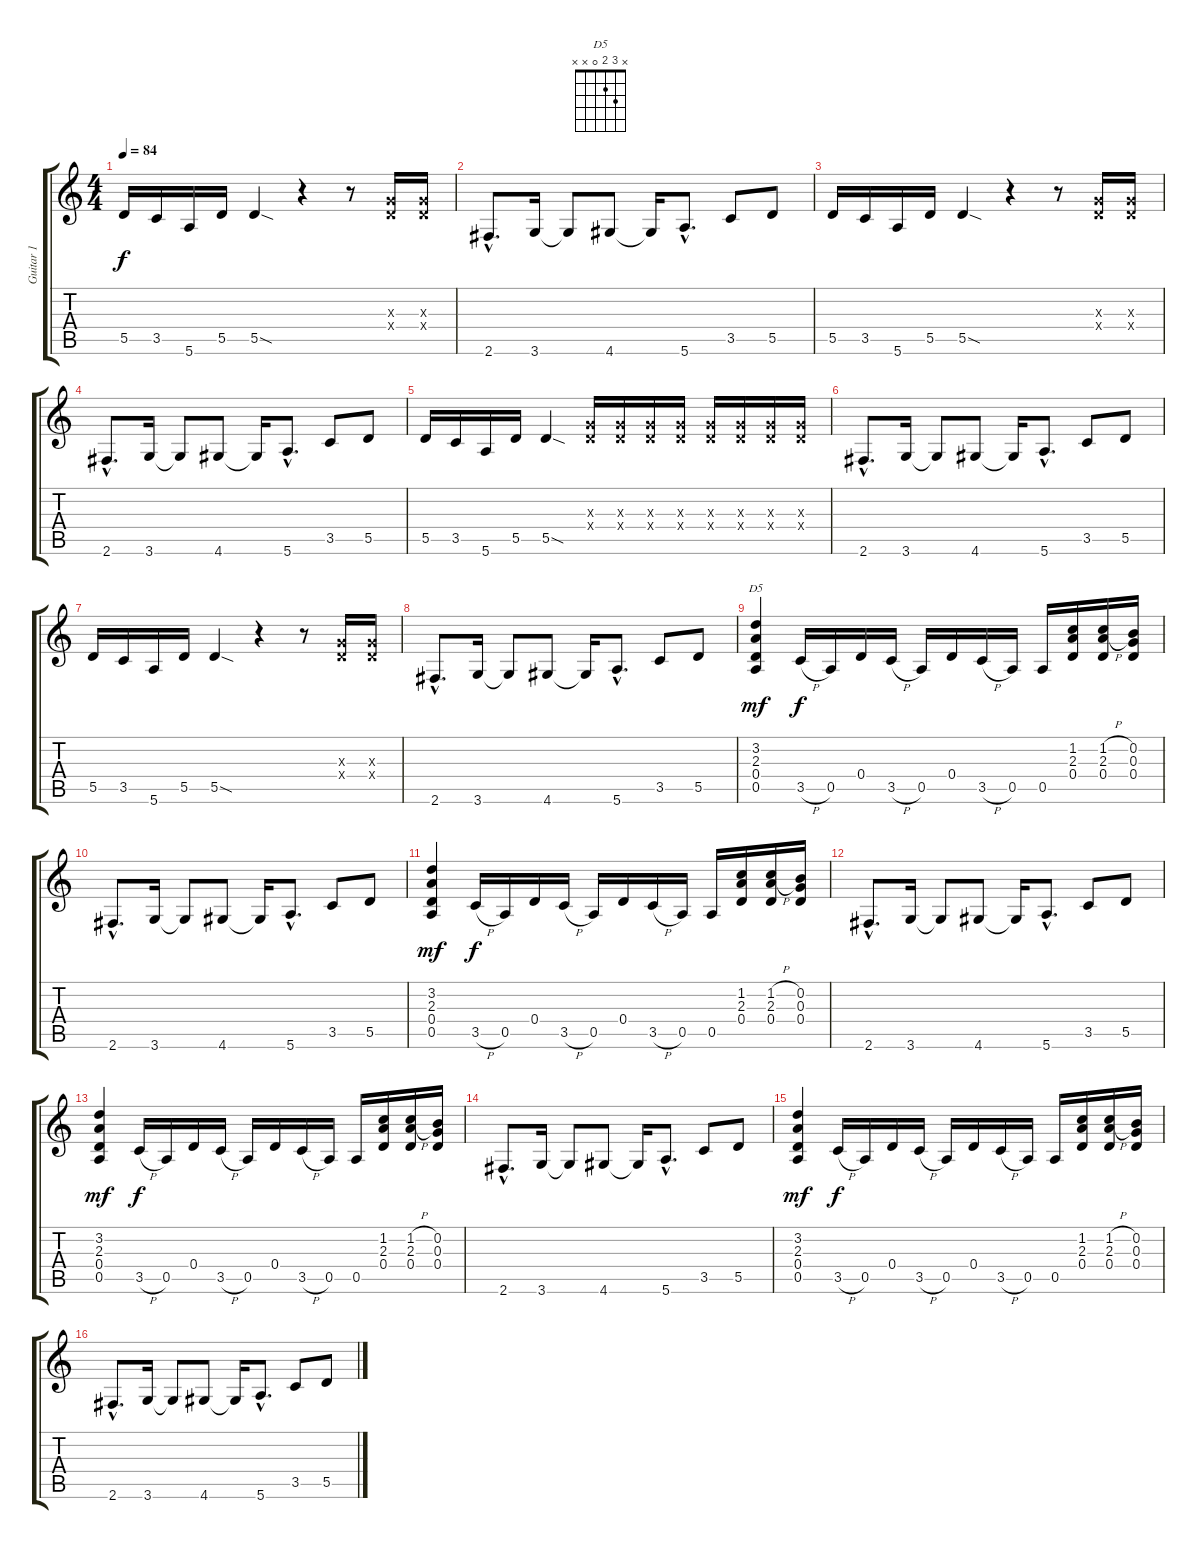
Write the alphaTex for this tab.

\track ("Guitar 1" "Guitar 1") {instrument distortionguitar}
\staff {score tabs}
\tuning (E4 B3 G3 D3 A2 E2) {hide}
\chord ("D5" x 3 2 0 x x)
\ts (4 4)
\tempo 84
\clef g2
\ks c
5.5.16{dy f} 3.5.16 5.6.16 5.5.16 5.5{sod}.4 r.4 r.8 (0.3{x} 0.4{x}).16 (0.3{x} 0.4{x}).16 |
2.6{hac}.8{d} 3.6.16 3.6{t}.8 4.6.8 4.6{t}.16 5.6{hac}.8{d} 3.5.8 5.5.8 |
5.5.16 3.5.16 5.6.16 5.5.16 5.5{sod}.4 r.4 r.8 (0.3{x} 0.4{x}).16 (0.3{x} 0.4{x}).16 |
2.6{hac}.8{d} 3.6.16 3.6{t}.8 4.6.8 4.6{t}.16 5.6{hac}.8{d} 3.5.8 5.5.8 |
5.5.16 3.5.16 5.6.16 5.5.16 5.5{sod}.4 (0.3{x} 0.4{x}).16 (0.3{x} 0.4{x}).16 (0.3{x} 0.4{x}).16 (0.3{x} 0.4{x}).16 (0.3{x} 0.4{x}).16 (0.3{x} 0.4{x}).16 (0.3{x} 0.4{x}).16 (0.3{x} 0.4{x}).16 |
2.6{hac}.8{d} 3.6.16 3.6{t}.8 4.6.8 4.6{t}.16 5.6{hac}.8{d} 3.5.8 5.5.8 |
5.5.16 3.5.16 5.6.16 5.5.16 5.5{sod}.4 r.4 r.8 (0.3{x} 0.4{x}).16 (0.3{x} 0.4{x}).16 |
2.6{hac}.8{d} 3.6.16 3.6{t}.8 4.6.8 4.6{t}.16 5.6{hac}.8{d} 3.5.8 5.5.8 |
(3.2 2.3 0.4 0.5).4{ch "D5" dy mf} 3.5{h}.16{dy f} 0.5.16 0.4.16 3.5{h}.16 0.5.16 0.4.16 3.5{h}.16 0.5.16 0.5.16 (1.2 2.3 0.4).16 (1.2{h} 2.3{h} 0.4).16 (0.2 0.3 0.4).16 |
2.6{hac}.8{d} 3.6.16 3.6{t}.8 4.6.8 4.6{t}.16 5.6{hac}.8{d} 3.5.8 5.5.8 |
(3.2 2.3 0.4 0.5).4{dy mf} 3.5{h}.16{dy f} 0.5.16 0.4.16 3.5{h}.16 0.5.16 0.4.16 3.5{h}.16 0.5.16 0.5.16 (1.2 2.3 0.4).16 (1.2{h} 2.3{h} 0.4).16 (0.2 0.3 0.4).16 |
2.6{hac}.8{d} 3.6.16 3.6{t}.8 4.6.8 4.6{t}.16 5.6{hac}.8{d} 3.5.8 5.5.8 |
(3.2 2.3 0.4 0.5).4{dy mf} 3.5{h}.16{dy f} 0.5.16 0.4.16 3.5{h}.16 0.5.16 0.4.16 3.5{h}.16 0.5.16 0.5.16 (1.2 2.3 0.4).16 (1.2{h} 2.3{h} 0.4).16 (0.2 0.3 0.4).16 |
2.6{hac}.8{d} 3.6.16 3.6{t}.8 4.6.8 4.6{t}.16 5.6{hac}.8{d} 3.5.8 5.5.8 |
(3.2 2.3 0.4 0.5).4{dy mf} 3.5{h}.16{dy f} 0.5.16 0.4.16 3.5{h}.16 0.5.16 0.4.16 3.5{h}.16 0.5.16 0.5.16 (1.2 2.3 0.4).16 (1.2{h} 2.3{h} 0.4).16 (0.2 0.3 0.4).16 |
2.6{hac}.8{d} 3.6.16 3.6{t}.8 4.6.8 4.6{t}.16 5.6{hac}.8{d} 3.5.8 5.5.8
